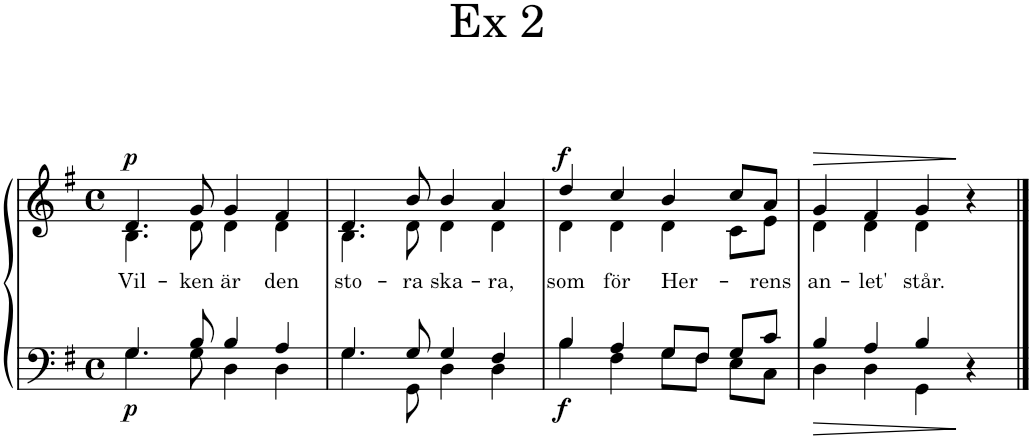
**kern	**kern	**text	**dynam
*part1	*part1	*part1	*part1
*staff2	*staff1	*staff1	*staff1/2
*I"Piano	*	*	*
*I'Pno.	*	*	*
*clefF4	*clefG2	*	*
*k[f#]	*k[f#]	*	*
*M4/4	*M4/4	*	*
*met(c)	*met(c)	*	*
=1	=1	=1	=1
*^	*	*	*
!	!	!	!LO:LY:b	!LO:DY:b=2
*	*	*^	*	*
!	!	!	!	!	!LO:DY:n=1:a
4.G/	4.G\	4.d/	4.B\	Vil-	p p
!	!	!	!	!LO:LY:b	!
8B/	8G\	8g/	8d\	-ken	.
!	!	!	!	!LO:LY:b	!
4B/	4D\	4g/	4d\	är	.
!	!	!	!	!LO:LY:b	!
4A/	4D\	4f#/	4d\	den	.
=2	=2	=2	=2	=2	=2
!	!	!	!	!LO:LY:b	!
4.G/	4.G\	4.d/	4.B\	sto-	.
!	!	!	!	!LO:LY:b	!
8G/	8GG\	8b/	8d\	-ra	.
!	!	!	!	!LO:LY:b	!
4G/	4D\	4b/	4d\	ska-	.
!	!	!	!	!LO:LY:b	!
4F#/	4D\	4a/	4d\	-ra,	.
=3	=3	=3	=3	=3	=3
!	!	!	!	!LO:LY:b	!LO:DY:b=2
!	!	!	!	!	!LO:DY:n=1:a
4B/	4B\	4dd/	4d\	som	f f
!	!	!	!	!LO:LY:b	!
4A/	4F#\	4cc/	4d\	för	.
!	!	!	!	!LO:LY:b	!
8G/L	8G\L	4b/	4d\	Her-	.
8F#/J	8F#\J	.	.	.	.
8G/L	8E\L	8cc/L	8c\L	.	.
!	!	!	!	!LO:LY:b	!
8c/J	8C\J	8a/J	8e\J	-rens	.
=4	=4	=4	=4	=4	=4
!	!	!	!	!LO:LY:b	!LO:HP:b
4B/	4D\	4g/	4d\	an-	>
!	!	!	!	!LO:LY:b	!
4A/	4D\	4f#/	4d\	-let'	.
!	!	!	!	!LO:LY:b	!
4B/	4GG\	4g/	4d\	står.	.
4r	4ryy	4r	4ryy	.	]
*v	*v	*	*	*	*
*	*v	*v	*	*
==	==	==	==
*-	*-	*-	*-
